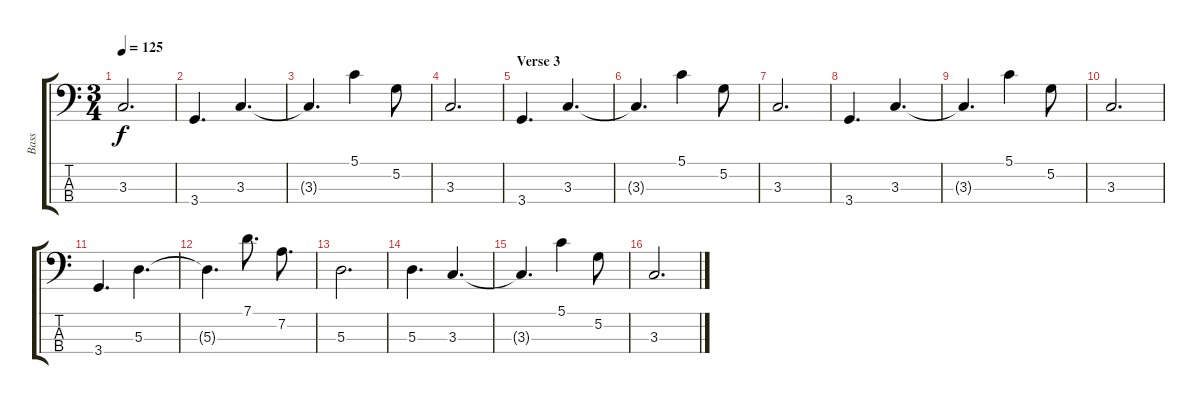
\track ("Bass" "Bass") {instrument electricbassfinger}
\staff {score tabs}
\tuning (G2 D2 A1 E1) {hide}
\ts (3 4)
\tempo 125
\clef f4
\ks c
3.3.2{d dy f} |
3.4.4{d} 3.3.4{d} |
3.3{t}.4{d} 5.1.4 5.2.8 |
3.3.2{d} |
\section ("" "Verse 3")
3.4.4{d} 3.3.4{d} |
3.3{t}.4{d} 5.1.4 5.2.8 |
3.3.2{d} |
3.4.4{d} 3.3.4{d} |
3.3{t}.4{d} 5.1.4 5.2.8 |
3.3.2{d} |
3.4.4{d} 5.3.4{d} |
5.3{t}.4{d} 7.1.8{d} 7.2.8{d} |
5.3.2{d} |
5.3.4{d} 3.3.4{d} |
3.3{t}.4{d} 5.1.4 5.2.8 |
3.3.2{d}
